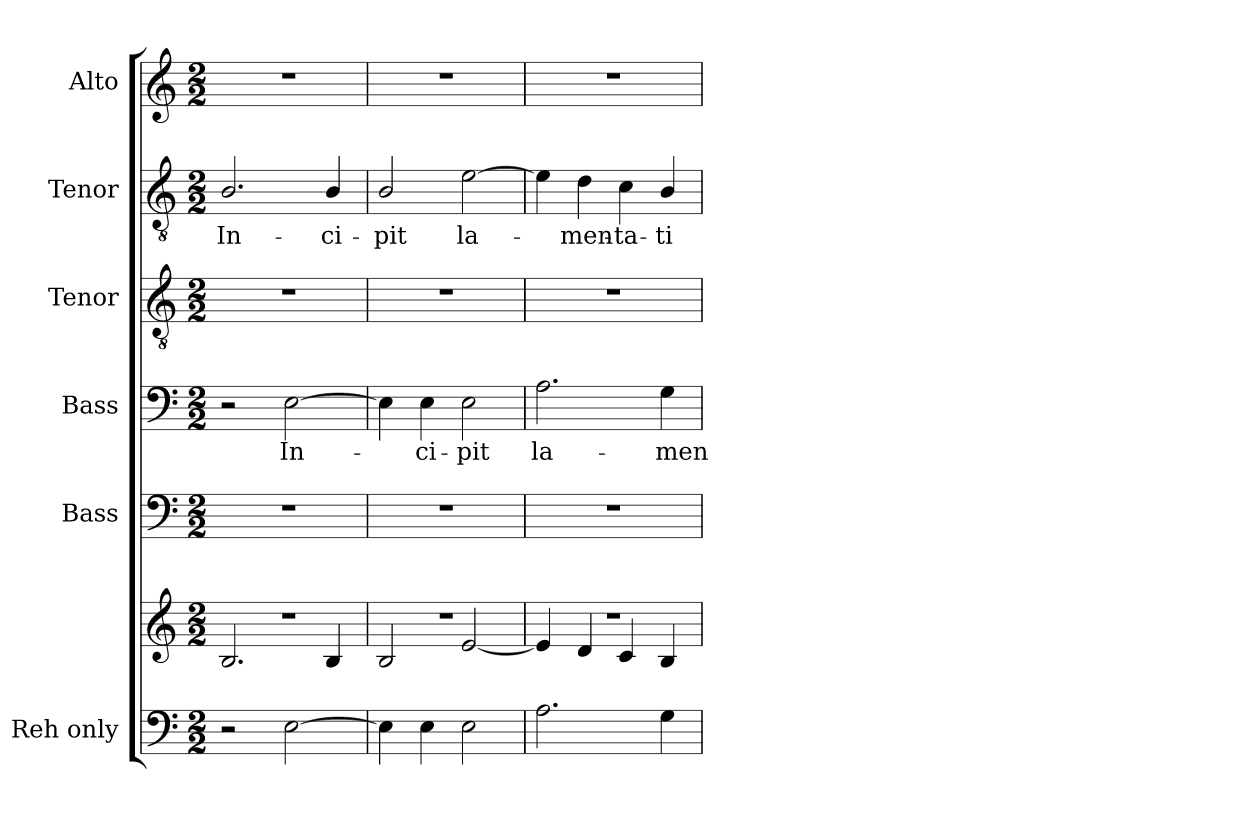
**kern	**kern	**kern	**kern	**text	**kern	**kern	**text	**kern
*part6	*part6	*part5	*part4	*part4	*part3	*part2	*part2	*part1
*staff7	*staff6	*staff5	*staff4	*staff4	*staff3	*staff2	*staff2	*staff1
*I"Reh only	*	*I"Bass	*I"Bass	*	*I"Tenor	*I"Tenor	*	*I"Alto
*	*	*I'B.	*I'B.	*	*I'T.	*I'T.	*	*I'A.
!!LO:PB:g=z
*clefF4	*clefG2	*clefF4	*clefF4	*	*clefGv2	*clefGv2	*	*clefG2
*	*	*	*	*	*ITrd7c12	*ITrd7c12	*	*
*k[]	*k[]	*k[]	*k[]	*	*k[]	*k[]	*	*k[]
*C:	*C:	*C:	*C:	*	*C:	*C:	*	*C:
*M2/2	*M2/2	*M2/2	*M2/2	*	*M2/2	*M2/2	*	*M2/2
=1	=1	=1	=1	=1	=1	=1	=1	=1
*	*^	*	*	*	*	*	*	*
!	!	!	!	!	!	!	!	!LO:LY:b:color=#000000	!
2r	1r	2.Bi/	1r	2r	.	1r	2.BBi/	In-	1r
!	!	!	!	!	!LO:LY:b:color=#000000	!	!	!	!
[2Ei\	.	.	.	[2Ei\	In-	.	.	.	.
!	!	!	!	!	!	!	!	!LO:LY:b:color=#000000	!
.	.	4Bi/	.	.	.	.	4BBi/	-ci-	.
=2	=2	=2	=2	=2	=2	=2	=2	=2	=2
!	!	!	!	!	!	!	!	!LO:LY:b:color=#000000	!
4Ei\]	1r	2Bi/	1r	4Ei\]	.	1r	2BBi/	-pit	1r
!	!	!	!	!	!LO:LY:b:color=#000000	!	!	!	!
4Ei\	.	.	.	4Ei\	-ci-	.	.	.	.
!	!	!	!	!	!LO:LY:b:color=#000000	!	!	!	!
!	!	!	!	!	!	!	!	!LO:LY:b:color=#000000	!
2Ei\	.	[2ei/	.	2Ei\	-pit	.	[2Ei\	la-	.
=3	=3	=3	=3	=3	=3	=3	=3	=3	=3
!	!	!	!	!	!LO:LY:b:color=#000000	!	!	!	!
2.Ai\	1r	4ei/]	1r	2.Ai\	la-	1r	4Ei\]	.	1r
!	!	!	!	!	!	!	!	!LO:LY:b:color=#000000	!
.	.	4di/	.	.	.	.	4Di\	-men-	.
!	!	!	!	!	!	!	!	!LO:LY:b:color=#000000	!
.	.	4ci/	.	.	.	.	4Ci\	-ta-	.
!	!	!	!	!	!LO:LY:b:color=#000000	!	!	!	!
!	!	!	!	!	!	!	!	!LO:LY:b:color=#000000	!
4Gi\	.	4Bi/	.	4Gi\	-men-	.	4BBi/	-ti-	.
*	*v	*v	*	*	*	*	*	*	*
=	=	=	=	=	=	=	=	=
*-	*-	*-	*-	*-	*-	*-	*-	*-
